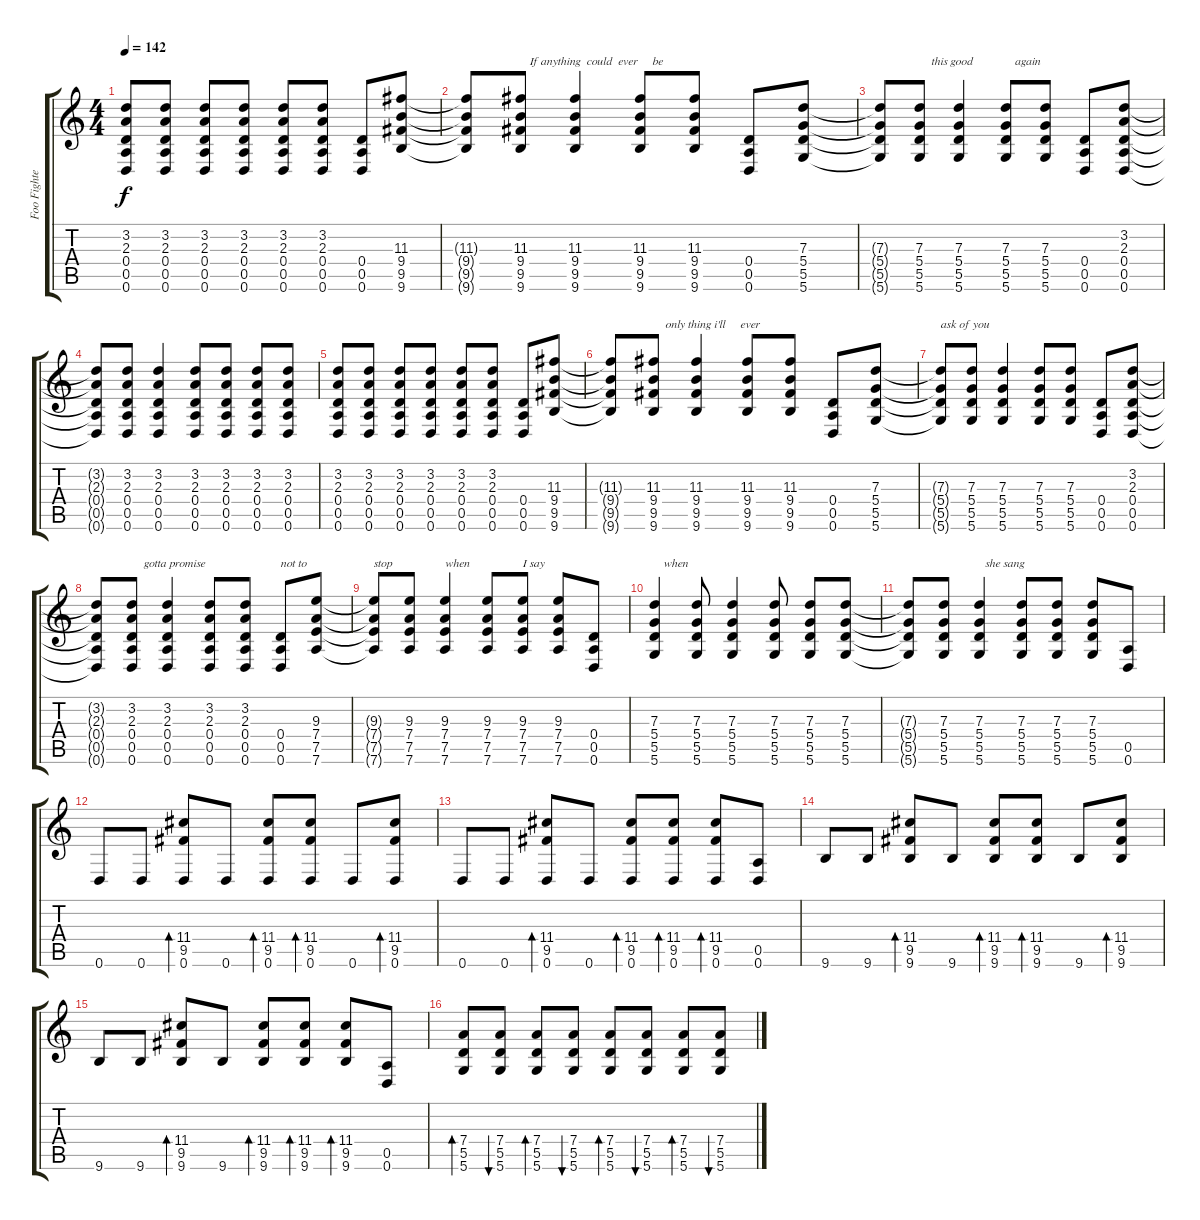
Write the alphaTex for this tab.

\track ("Foo Fighters" "Foo Fighte") {instrument acousticguitarsteel}
\staff {score tabs}
\tuning (E4 B3 G3 D3 A2 D2) {hide}
\ts (4 4)
\tempo 142
\clef g2
\ks c
(3.2 2.3 0.4 0.5 0.6).8{dy f} (3.2 2.3 0.4 0.5 0.6).8 (3.2 2.3 0.4 0.5 0.6).8 (3.2 2.3 0.4 0.5 0.6).8 (3.2 2.3 0.4 0.5 0.6).8 (3.2 2.3 0.4 0.5 0.6).8 (0.4 0.5 0.6).8 (11.3 9.4 9.5 9.6).8 |
(11.3{t} 9.4{t} 9.5{t} 9.6{t}).8 (11.3 9.4 9.5 9.6).8{txt "   If anything  could  ever     be "} (11.3 9.4 9.5 9.6).4 (11.3 9.4 9.5 9.6).8 (11.3 9.4 9.5 9.6).8 (0.4 0.5 0.6).8 (7.3 5.4 5.5 5.6).8 |
(7.3{t} 5.4{t} 5.5{t} 5.6{t}).8 (7.3 5.4 5.5 5.6).8{txt "    this good              again"} (7.3 5.4 5.5 5.6).4 (7.3 5.4 5.5 5.6).8 (7.3 5.4 5.5 5.6).8 (0.4 0.5 0.6).8 (3.2 2.3 0.4 0.5 0.6).8 |
(3.2{t} 2.3{t} 0.4{t} 0.5{t} 0.6{t}).8 (3.2 2.3 0.4 0.5 0.6).8 (3.2 2.3 0.4 0.5 0.6).4 (3.2 2.3 0.4 0.5 0.6).8 (3.2 2.3 0.4 0.5 0.6).8 (3.2 2.3 0.4 0.5 0.6).8 (3.2 2.3 0.4 0.5 0.6).8 |
(3.2 2.3 0.4 0.5 0.6).8 (3.2 2.3 0.4 0.5 0.6).8 (3.2 2.3 0.4 0.5 0.6).8 (3.2 2.3 0.4 0.5 0.6).8 (3.2 2.3 0.4 0.5 0.6).8 (3.2 2.3 0.4 0.5 0.6).8 (0.4 0.5 0.6).8 (11.3 9.4 9.5 9.6).8 |
(11.3{t} 9.4{t} 9.5{t} 9.6{t}).8 (11.3 9.4 9.5 9.6).8{txt "    only thing i'll     ever"} (11.3 9.4 9.5 9.6).4 (11.3 9.4 9.5 9.6).8 (11.3 9.4 9.5 9.6).8 (0.4 0.5 0.6).8 (7.3 5.4 5.5 5.6).8 |
(7.3{t} 5.4{t} 5.5{t} 5.6{t}).8{txt "ask of you"} (7.3 5.4 5.5 5.6).8 (7.3 5.4 5.5 5.6).4 (7.3 5.4 5.5 5.6).8 (7.3 5.4 5.5 5.6).8 (0.4 0.5 0.6).8 (3.2 2.3 0.4 0.5 0.6).8 |
(3.2{t} 2.3{t} 0.4{t} 0.5{t} 0.6{t}).8 (3.2 2.3 0.4 0.5 0.6).8{txt "    gotta promise"} (3.2 2.3 0.4 0.5 0.6).4 (3.2 2.3 0.4 0.5 0.6).8 (3.2 2.3 0.4 0.5 0.6).8 (0.4 0.5 0.6).8{txt "not to"} (9.3 7.4 7.5 7.6).8 |
(9.3{t} 7.4{t} 7.5{t} 7.6{t}).8{txt "stop"} (9.3 7.4 7.5 7.6).8 (9.3 7.4 7.5 7.6).4{txt "when"} (9.3 7.4 7.5 7.6).8 (9.3 7.4 7.5 7.6).8{txt "I say"} (9.3 7.4 7.5 7.6).8 (0.4 0.5 0.6).8 |
(7.3 5.4 5.5 5.6).4{txt "   when"} (7.3 5.4 5.5 5.6).8 (7.3 5.4 5.5 5.6).4 (7.3 5.4 5.5 5.6).8 (7.3 5.4 5.5 5.6).8 (7.3 5.4 5.5 5.6).8 |
(7.3{t} 5.4{t} 5.5{t} 5.6{t}).8 (7.3 5.4 5.5 5.6).8 (7.3 5.4 5.5 5.6).4{txt "  she sang"} (7.3 5.4 5.5 5.6).8 (7.3 5.4 5.5 5.6).8 (7.3 5.4 5.5 5.6).8 (0.5 0.6).8 |
0.6.8 0.6.8 (11.4 9.5 0.6).8{bd 60} 0.6.8 (11.4 9.5 0.6).8{bd 60} (11.4 9.5 0.6).8{bd 60} 0.6.8 (11.4 9.5 0.6).8{bd 60} |
0.6.8 0.6.8 (11.4 9.5 0.6).8{bd 60} 0.6.8 (11.4 9.5 0.6).8{bd 60} (11.4 9.5 0.6).8{bd 60} (11.4 9.5 0.6).8{bd 60} (0.5 0.6).8 |
9.6.8 9.6.8 (11.4 9.5 9.6).8{bd 60} 9.6.8 (11.4 9.5 9.6).8{bd 60} (11.4 9.5 9.6).8{bd 60} 9.6.8 (11.4 9.5 9.6).8{bd 60} |
9.6.8 9.6.8 (11.4 9.5 9.6).8{bd 60} 9.6.8 (11.4 9.5 9.6).8{bd 60} (11.4 9.5 9.6).8{bd 60} (11.4 9.5 9.6).8{bd 60} (0.5 0.6).8 |
(7.4 5.5 5.6).8{bd 60} (7.4 5.5 5.6).8{bu 60} (7.4 5.5 5.6).8{bd 60} (7.4 5.5 5.6).8{bu 60} (7.4 5.5 5.6).8{bd 60} (7.4 5.5 5.6).8{bu 60} (7.4 5.5 5.6).8{bd 60} (7.4{ss} 5.5{ss} 5.6{ss}).8{bu 60}
